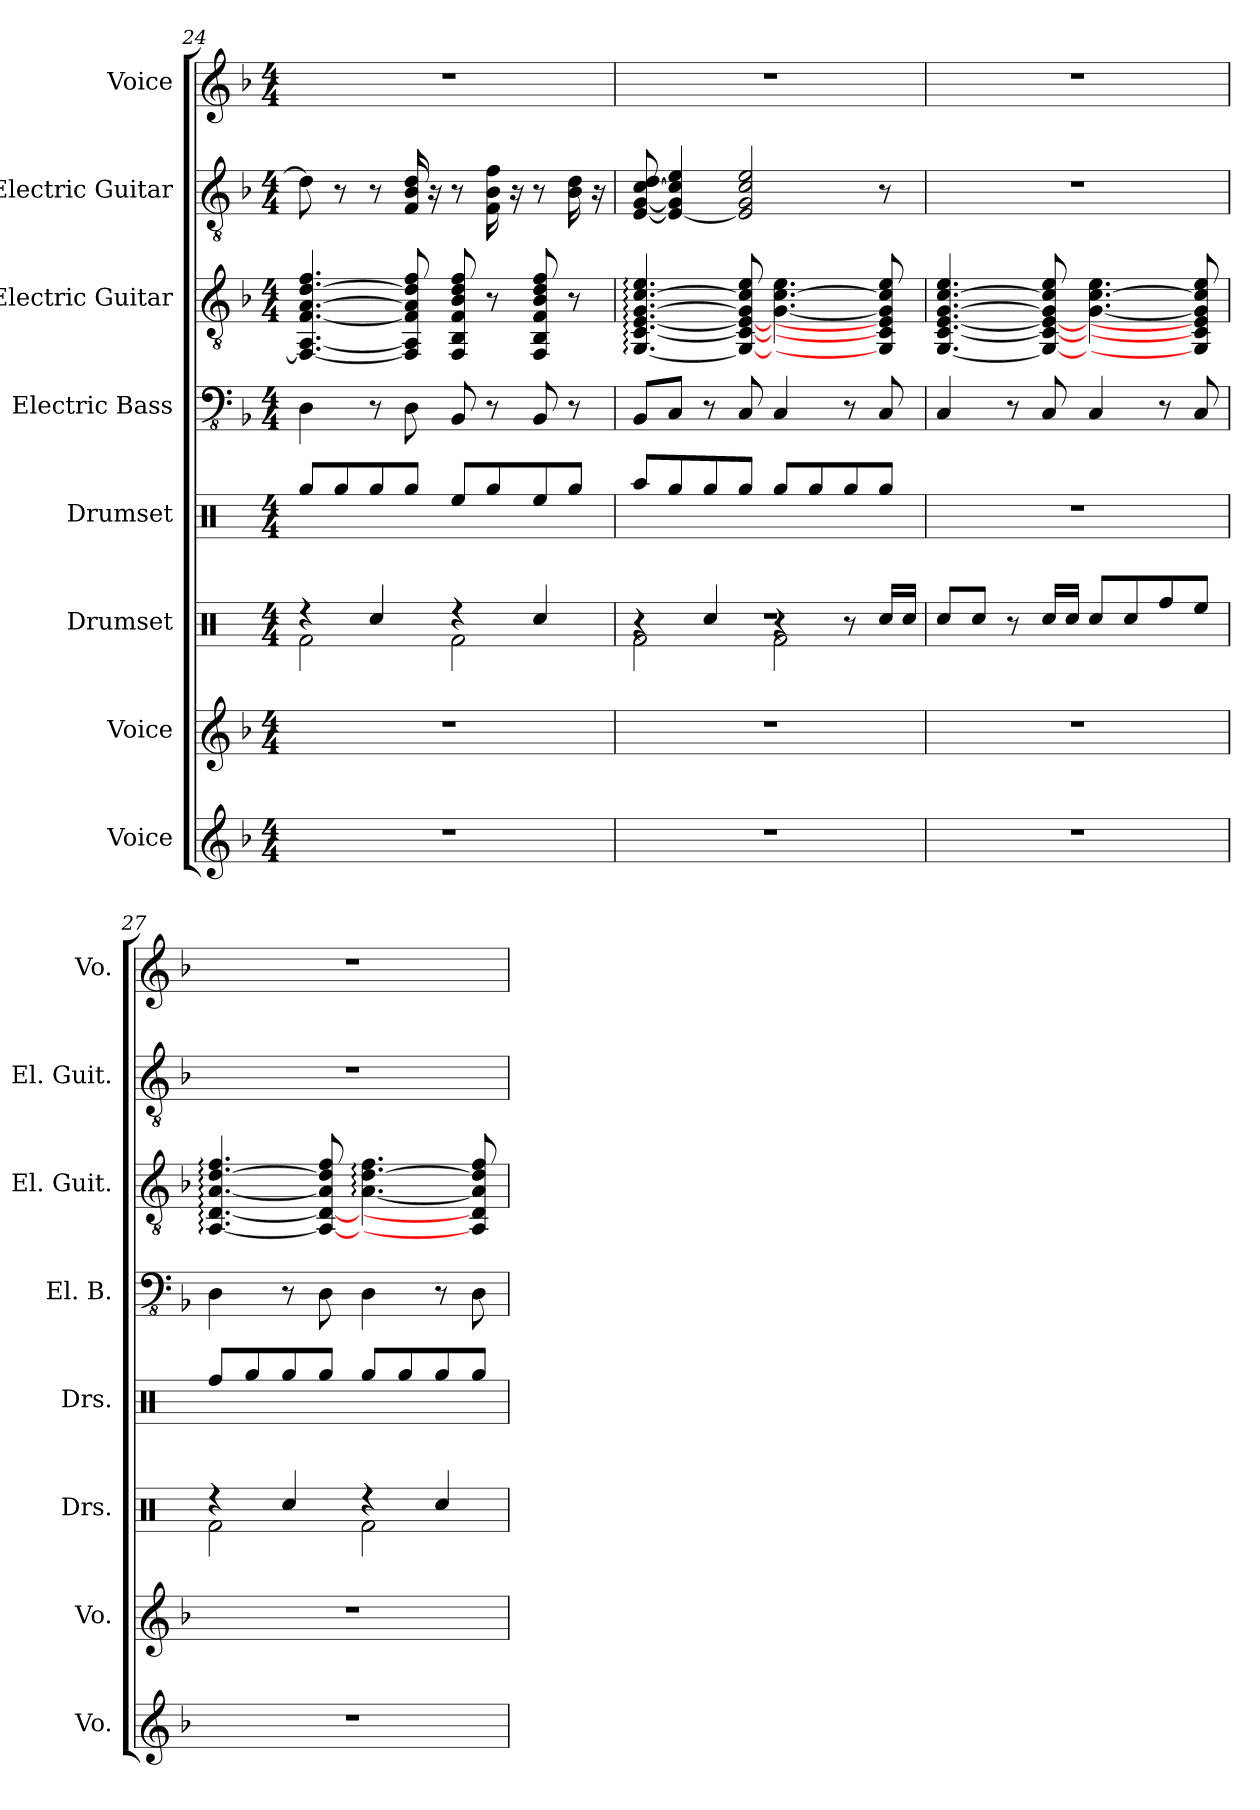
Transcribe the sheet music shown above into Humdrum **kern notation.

**kern	**kern	**kern	**kern	**kern	**kern	**kern	**kern
*part8	*part7	*part6	*part5	*part4	*part3	*part2	*part1
*staff8	*staff7	*staff6	*staff5	*staff4	*staff3	*staff2	*staff1
*I"Voice	*I"Voice	*I"Drumset	*I"Drumset	*I"Electric Bass	*I"Electric Guitar	*I"Electric Guitar	*I"Voice
*I'Vo.	*I'Vo.	*I'Drs.	*I'Drs.	*I'El. B.	*I'El. Guit.	*I'El. Guit.	*I'Vo.
!!LO:PB:g=z
*clefG2	*clefG2	*clefX	*clefX	*clefFv4	*clefGv2	*clefGv2	*clefG2
*k[b-]	*k[b-]	*k[]	*k[]	*k[b-]	*k[b-]	*k[b-]	*k[b-]
*M4/4	*M4/4	*M4/4	*M4/4	*M4/4	*M4/4	*M4/4	*M4/4
=24	=24	=24	=24	=24	=24	=24	=24
*	*	*^	*	*	*	*	*
1r	1r	4r	2Rf\	8Rgg/L	4DD\	4.FF/_ [4.AA/ [4.F/ [4.A/ [4.d/ 4.f/	8d\]	1r
.	.	.	.	8Rgg/	.	.	8r	.
.	.	4Rcc/	.	8Rgg/	8r	.	8r	.
.	.	.	.	8Rgg/J	8DD\	8FF/] 8AA/] 8F/] 8A/] 8d/] 8f/	16F/ 16B-/ 16d/	.
.	.	.	.	.	.	.	16r	.
.	.	4r	2Rf\	8Ree/L	8BBB-/	8FF/ 8BB-/ 8F/ 8B-/ 8d/ 8f/	8r	.
.	.	.	.	8Rgg/	8r	8r	16F\ 16B-\ 16f\	.
.	.	.	.	.	.	.	16r	.
.	.	4Rcc/	.	8Ree/	8BBB-/	8FF/ 8BB-/ 8F/ 8B-/ 8d/ 8f/	8r	.
.	.	.	.	8Rgg/J	8r	8r	16B-\ 16d\	.
.	.	.	.	.	.	.	16r	.
=25	=25	=25	=25	=25	=25	=25	=25	=25
*	*	*	*^	*	*	*	*	*
1r	1r	4r	2Rf\	1r	8Raa/L	8BBB-/L	[4.GG/: [4.C/: [4.E/: [4.G/: [4.c/: 4.e/:	[8E/ [8G/ [8c/ 8d/	1r
.	.	.	.	.	8Rgg/	8CC/J	.	4E/_ 4G/] 4c/] 4e/	.
.	.	4Rcc/	.	.	8Rgg/	8r	.	.	.
.	.	.	.	.	8Rgg/J	8CC/	8GG/_ 8C/_ 8E/_ 8G/] 8c/] 8e/	2E/] 2G/ 2c/ 2e/	.
.	.	4r	2Rf\	.	8Rgg/L	4CC/	[4.G\ [4.c\ 4.e\	.	.
.	.	.	.	.	8Rgg/	.	.	.	.
.	.	8r	.	.	8Rgg/	8r	.	.	.
.	.	16Rcc/LL	.	.	8Rgg/J	8CC/	8GG/] 8C/] 8E/] 8G/] 8c/] 8e/	8r	.
.	.	16Rcc/JJ	.	.	.	.	.	.	.
*	*	*v	*v	*v	*	*	*	*	*
=26	=26	=26	=26	=26	=26	=26	=26
1r	1r	8Rcc/L	1r	4CC/	[4.GG/ [4.C/ [4.E/ [4.G/ [4.c/ 4.e/	1r	1r
.	.	8Rcc/J	.	.	.	.	.
.	.	8r	.	8r	.	.	.
.	.	16Rcc/LL	.	8CC/	8GG/_ 8C/_ 8E/_ 8G/] 8c/] 8e/	.	.
.	.	16Rcc/JJ	.	.	.	.	.
.	.	8Rcc/L	.	4CC/	[4.G\ [4.c\ 4.e\	.	.
.	.	8Rcc/	.	.	.	.	.
.	.	8Rff/	.	8r	.	.	.
.	.	8Ree/J	.	8CC/	8GG/] 8C/] 8E/] 8G/] 8c/] 8e/	.	.
=27	=27	=27	=27	=27	=27	=27	=27
*	*	*^	*	*	*	*	*
1r	1r	4r	2Rf\	8Rff/L	4DD\	[4.AA/: [4.D/: [4.A/: [4.d/: 4.f/:	1r	1r
.	.	.	.	8Rgg/	.	.	.	.
.	.	4Rcc/	.	8Rgg/	8r	.	.	.
.	.	.	.	8Rgg/J	8DD\	8AA/_ 8D/_ 8A/] 8d/] 8f/	.	.
.	.	4r	2Rf\	8Rgg/L	4DD\	[4.A\: [4.d\: 4.f\:	.	.
.	.	.	.	8Rgg/	.	.	.	.
.	.	4Rcc/	.	8Rgg/	8r	.	.	.
.	.	.	.	8Rgg/J	8DD\	8AA/] 8D/] 8A/] 8d/] 8f/	.	.
*	*	*v	*v	*	*	*	*	*
=	=	=	=	=	=	=	=
*-	*-	*-	*-	*-	*-	*-	*-
